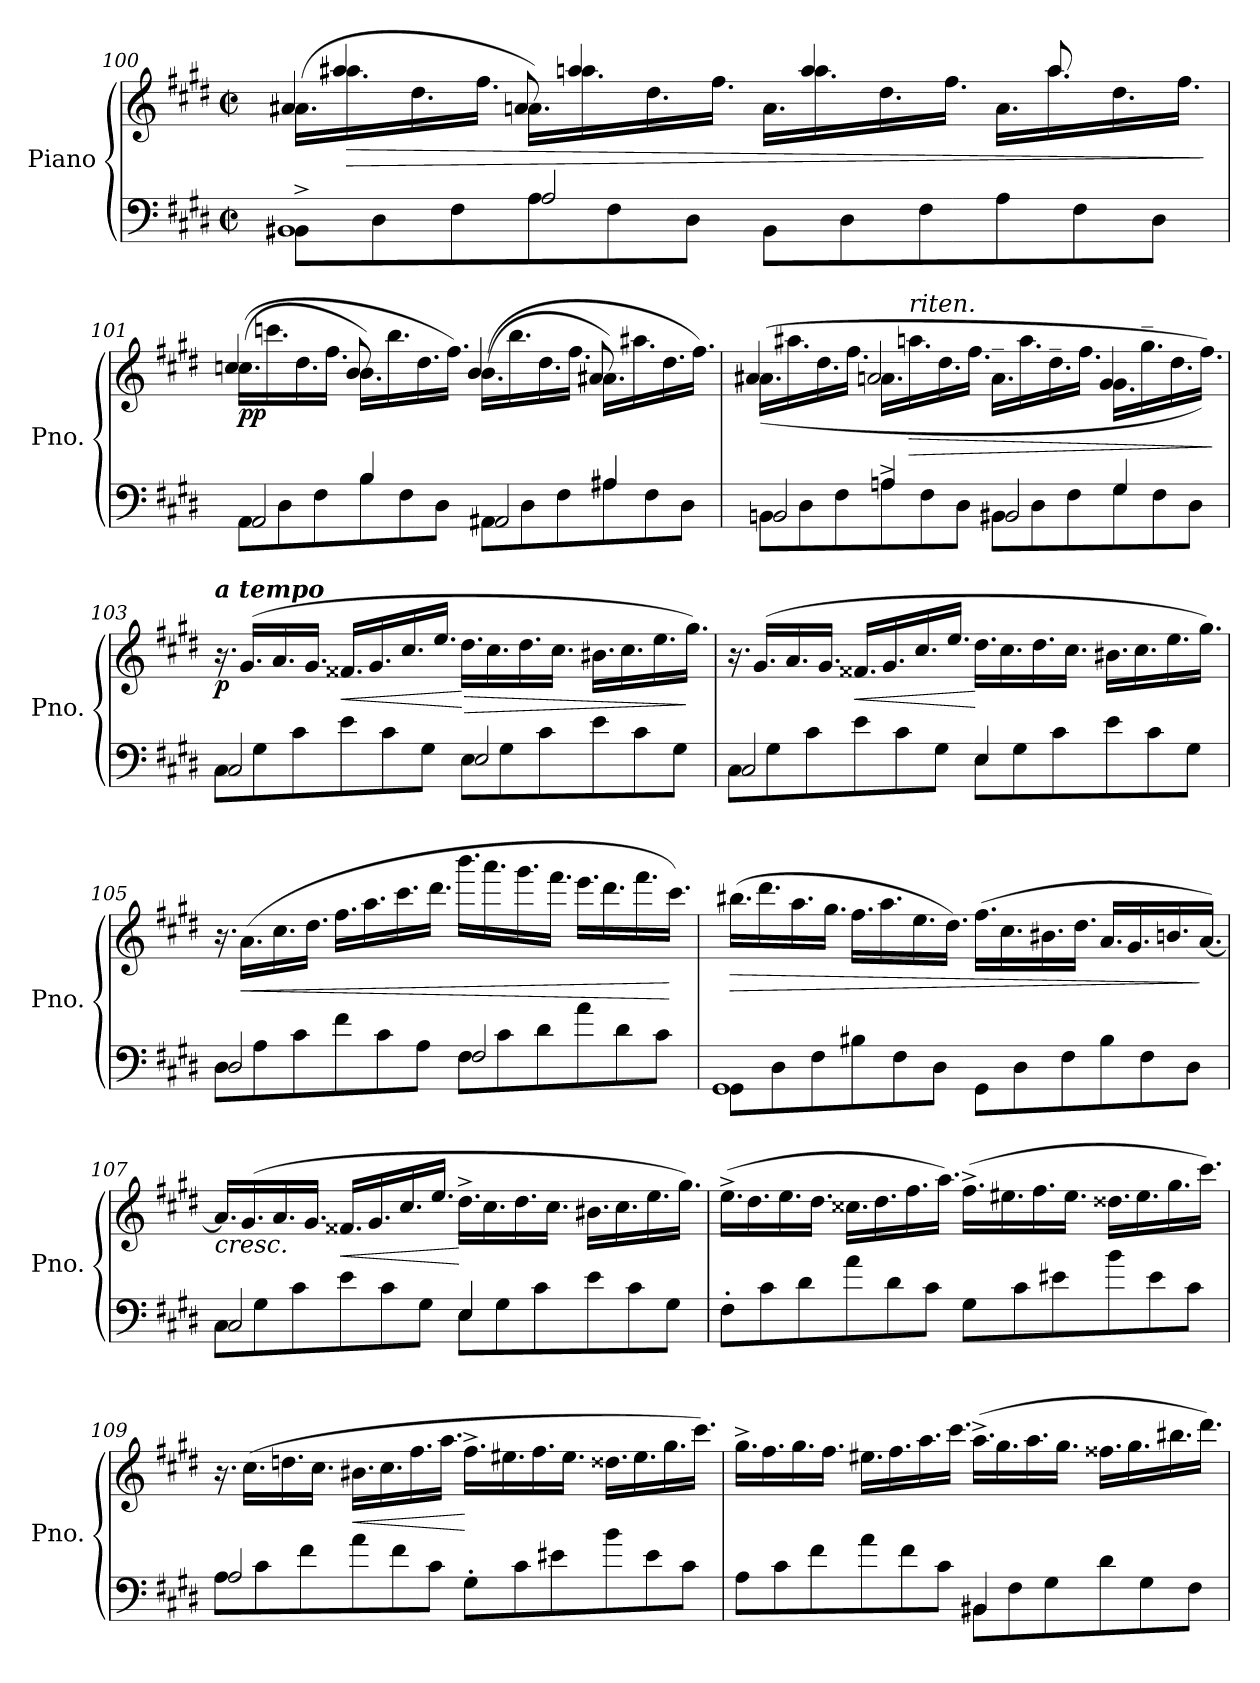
**kern	**kern	**dynam
*part1	*part1	*part1
*staff2	*staff1	*staff1/2
*I"Piano	*	*
*I'Pno.	*	*
*clefF4	*clefG2	*
*k[f#c#g#d#]	*k[f#c#g#d#]	*
*M2/2	*M2/2	*
*met(c|)	*met(c|)	*
*Xtuplet	*Xtuplet	*
=100	=100	=100
*^	*^	*
*	*^	*	*^	*
12BB#X^\L	1BB#	4ryy	(<24.a#X\LL	4a#/	16ryy	.
!	!	!	!	!	!	!LO:HP:b
.	.	.	24.aa#X\	.	4aa#/	>
12D#\	.	.	.	.	.	.
.	.	.	24.dd#\	.	.	.
12F#\	.	.	.	.	.	.
.	.	.	24.ff#\JJ	.	.	.
12A\	.	2A/	24.an\LL)	8a/	.	.
.	.	.	24.aan\	.	4aa/	.
12F#\	.	.	.	.	.	.
.	.	.	24.dd#\	8ryy	.	.
12D#\J	.	.	.	.	.	.
.	.	.	24.ff#\JJ	.	.	.
12BB#\L	.	.	24.a\LL	2ryy	.	.
.	.	.	24.aa\	.	4aa/	.
12D#\	.	.	.	.	.	.
.	.	.	24.dd#\	.	.	.
12F#\	.	.	.	.	.	.
.	.	.	24.ff#\JJ	.	.	.
12A\	.	4ryy	24.a\LL	.	.	.
!	!	!	!	!	!LO:N:head=solid	!
.	.	.	24.aa\	.	8.aa/	.
12F#\	.	.	.	.	.	.
.	.	.	24.dd#\	.	.	.
12D#\J	.	.	.	.	.	.
.	.	.	24.ff#\JJ	.	.	.
*v	*v	*v	*	*	*	*
*	*v	*v	*v	*
.	.	]
!!LO:LB:g=z
=101	=101	=101
*^	*^	*
*	*^	*	*	*
!	!	!	!	!	!LO:DY:b
12AA\L	2AA/	4ryy	(<(>24.ccn\LL	4cc/	pp
.	.	.	24.cccn\	.	.
12D#\	.	.	.	.	.
.	.	.	24.dd#\	.	.
12F#\	.	.	.	.	.
.	.	.	24.ff#\JJ	.	.
12B\	.	4B/	24.b\LL)	8b/	.
.	.	.	24.bb\	.	.
12F#\	.	.	.	.	.
.	.	.	24.dd#\	8ryy	.
12D#\J	.	.	.	.	.
.	.	.	24.ff#\JJ)	.	.
12AA#X\L	2AA#/	4ryy	(<(>24.b\LL	4b/	.
.	.	.	24.bb\	.	.
12D#\	.	.	.	.	.
.	.	.	24.dd#\	.	.
12F#\	.	.	.	.	.
.	.	.	24.ff#\JJ	.	.
12A#X\	.	4A#/	24.a#X\LL)	8a#/	.
.	.	.	24.aa#X\	.	.
12F#\	.	.	.	.	.
.	.	.	24.dd#\	8ryy	.
12D#\J	.	.	.	.	.
.	.	.	24.ff#\JJ)	.	.
=102	=102	=102	=102	=102	=102
12BBn\L	2BB/	4ryy	(<(>24.a#X\LL	4a#/	.
.	.	.	24.aa#X\	.	.
12D#\	.	.	.	.	.
.	.	.	24.dd#\	.	.
12F#\	.	.	.	.	.
.	.	.	24.ff#\JJ	.	.
12An^\	.	4A/	24.an\LL	2a/	.
!	!	!	!LO:TX:a:i:t=riten.	!	!
!	!	!	!	!	!LO:HP:b
.	.	.	24.aan\	.	>
12F#\	.	.	.	.	.
.	.	.	24.dd#\	.	.
12D#\J	.	.	.	.	.
.	.	.	24.ff#\JJ	.	.
!	!	!	!LO:TX:a:i:t=_	!	!
12BB#X\L	2BB#/	4ryy	24.a\LL	.	.
.	.	.	24.aa\	.	.
12D#\	.	.	.	.	.
!	!	!	!LO:TX:a:i:t=_	!	!
.	.	.	24.dd#\	.	.
12F#\	.	.	.	.	.
.	.	.	24.ff#\JJ	.	.
12G#\	.	4G#/	24.g#\LL	4g#/	.
!	!	!	!LO:TX:a:i:t=_	!	!
.	.	.	24.gg#\	.	.
12F#\	.	.	.	.	.
.	.	.	24.dd#\	.	.
12D#\J	.	.	.	.	.
.	.	.	24.ff#\JJ))	.	.
*v	*v	*v	*	*	*
*	*v	*v	*
.	.	]
=103	=103	=103
*^	*	*
!	!	!LO:TX:a:Bi:t=a tempo	!
!	!	!	!LO:DY:b
12C#\L	2C#/	24.r	p
.	.	(>24.g#/LL	.
12G#\	.	.	.
.	.	24.a/	.
12c#\	.	.	.
.	.	24.g#/JJ	.
!	!	!	!LO:HP:b
12e\	.	24.f##X/LL	<
.	.	24.g#/	.
12c#\	.	.	.
.	.	24.cc#/	.
12G#\J	.	.	.
.	.	24.ee/JJ	.
!	!	!	!LO:HP:n=1:b
12E\L	2E/	24.dd#\LL	[ >
.	.	24.cc#\	.
12G#\	.	.	.
.	.	24.dd#\	.
12c#\	.	.	.
.	.	24.cc#\JJ	.
12e\	.	24.b#X\LL	.
.	.	24.cc#\	.
12c#\	.	.	.
.	.	24.ee\	.
12G#\J	.	.	.
.	.	24.gg#\JJ)	]
!!LO:LB:g=z
=104	=104	=104	=104
12C#\L	2C#/	24.r	.
.	.	(>24.g#/LL	.
12G#\	.	.	.
.	.	24.a/	.
12c#\	.	.	.
.	.	24.g#/JJ	.
!	!	!	!LO:HP:b
12e\	.	24.f##X/LL	<
.	.	24.g#/	.
12c#\	.	.	.
.	.	24.cc#/	.
12G#\J	.	.	.
.	.	24.ee/JJ	.
12E\L	4E/	24.dd#\LL	[
.	.	24.cc#\	.
12G#\	.	.	.
.	.	24.dd#\	.
12c#\	.	.	.
.	.	24.cc#\JJ	.
12e\	4ryy	24.b#X\LL	.
.	.	24.cc#\	.
12c#\	.	.	.
.	.	24.ee\	.
12G#\J	.	.	.
.	.	24.gg#\JJ)	.
=105	=105	=105	=105
12D#\L	2D#/	24.r	.
!	!	!	!LO:HP:b
.	.	(>24.a\LL	<
12A\	.	.	.
.	.	24.cc#\	.
12c#\	.	.	.
.	.	24.dd#\JJ	.
12f#\	.	24.ff#\LL	.
.	.	24.aa\	.
12c#\	.	.	.
.	.	24.ccc#\	.
12A\J	.	.	.
.	.	24.ddd#\JJ	.
12F#\L	2F#/	24.bbb\LL	.
.	.	24.aaa\	.
12c#\	.	.	.
.	.	24.ggg#\	.
12d#\	.	.	.
.	.	24.fff#\JJ	.
12a\	.	24.eee\LL	.
.	.	24.ddd#\	.
12d#\	.	.	.
.	.	24.fff#\	.
12c#\J	.	.	.
.	.	24.ccc#\JJ)	[
=106	=106	=106	=106
!	!	!	!LO:HP:b
12GG#\L	1GG#	(>24.bb#X\LL	>
.	.	24.ddd#\	.
12D#\	.	.	.
.	.	24.aa\	.
12F#\	.	.	.
.	.	24.gg#\JJ	.
12B#X\	.	24.ff#\LL	.
.	.	24.aa\	.
12F#\	.	.	.
.	.	24.ee\	.
12D#\J	.	.	.
.	.	24.dd#\JJ)	.
12GG#\L	.	(>24.ff#\LL	.
.	.	24.cc#\	.
12D#\	.	.	.
.	.	24.b#X\	.
12F#\	.	.	.
.	.	24.dd#\JJ	.
12B#\	.	24.a/LL	.
.	.	24.g#/	.
12F#\	.	.	.
.	.	24.bn/	.
12D#\J	.	.	.
.	.	[24.a/JJ)	]
!!LO:LB:g=z
=107	=107	=107	=107
!	!	!LO:TX:b:i:t=cresc.	!
12C#\L	2C#/	24.a/LL]	.
.	.	(>24.g#/	.
12G#\	.	.	.
.	.	24.a/	.
12c#\	.	.	.
.	.	24.g#/JJ	.
!	!	!	!LO:HP:b
12e\	.	24.f##X/LL	<
.	.	24.g#/	.
12c#\	.	.	.
.	.	24.cc#/	.
12G#\J	.	.	.
.	.	24.ee/JJ	.
12E\L	4E/	24.dd#^\LL	[
.	.	24.cc#\	.
12G#\	.	.	.
.	.	24.dd#\	.
12c#\	.	.	.
.	.	24.cc#\JJ	.
12e\	4ryy	24.b#X\LL	.
.	.	24.cc#\	.
12c#\	.	.	.
.	.	24.ee\	.
12G#\J	.	.	.
.	.	24.gg#\JJ)	.
*v	*v	*	*
=108	=108	=108
12F#'\L	(>24.ee^\LL	.
.	24.dd#\	.
12c#\	.	.
.	24.ee\	.
12d#\	.	.
.	24.dd#\JJ	.
12a\	24.cc##X\LL	.
.	24.dd#\	.
12d#\	.	.
.	24.ff#\	.
12c#\J	.	.
.	24.aa\JJ)	.
12G#\L	(>24.ff#^\LL	.
.	24.ee#X\	.
12c#\	.	.
.	24.ff#\	.
12e#X\	.	.
.	24.ee#\JJ	.
12b\	24.dd##X\LL	.
.	24.ee#\	.
12e#\	.	.
.	24.gg#\	.
12c#\J	.	.
.	24.ccc#\JJ)	.
=109	=109	=109
*^	*	*
12A\L	(>2A/	24.r	.
.	.	(>24.cc#\LL	.
12c#\	.	.	.
.	.	24.ddn\	.
12f#\	.	.	.
.	.	24.cc#\JJ	.
!	!	!	!LO:HP:b
12a\	.	24.b#X\LL	<
.	.	24.cc#\	.
12f#\	.	.	.
.	.	24.ff#\	.
12c#\J	.	.	.
.	.	24.aa\JJ	.
12G#'\L	2ryy	24.ff#^\LL	[
.	.	24.ee#X\	.
12c#\	.	.	.
.	.	24.ff#\	.
12e#X\	.	.	.
.	.	24.ee#\JJ	.
12b\	.	24.dd##X\LL	.
.	.	24.ee#\	.
12e#\	.	.	.
.	.	24.gg#\	.
12c#\J	.	.	.
.	.	24.ccc#\JJ)	.
!!LO:PB:g=z
=110	=110	=110	=110
12A\L	4ryy	24.gg#^\LL	.
.	.	24.ff#\	.
12c#\	.	.	.
.	.	24.gg#\	.
12f#\	.	.	.
.	.	24.ff#\JJ	.
12a\	4ryy	24.ee#X\LL	.
.	.	24.ff#\	.
12f#\	.	.	.
.	.	24.aa\	.
12c#\J	.	.	.
.	.	24.ccc#\JJ)	.
12BB#X\L	4BB#/	(>24.aa^\LL	.
.	.	24.gg#\	.
12F#\	.	.	.
.	.	24.aa\	.
12G#\	.	.	.
.	.	24.gg#\JJ	.
12d#\	4ryy	24.ff##X\LL	.
.	.	24.gg#\	.
12G#\	.	.	.
.	.	24.bb#X\	.
12F#\J	.	.	.
.	.	24.ddd#\JJ)	.
*v	*v	*	*
=	=	=
*-	*-	*-
